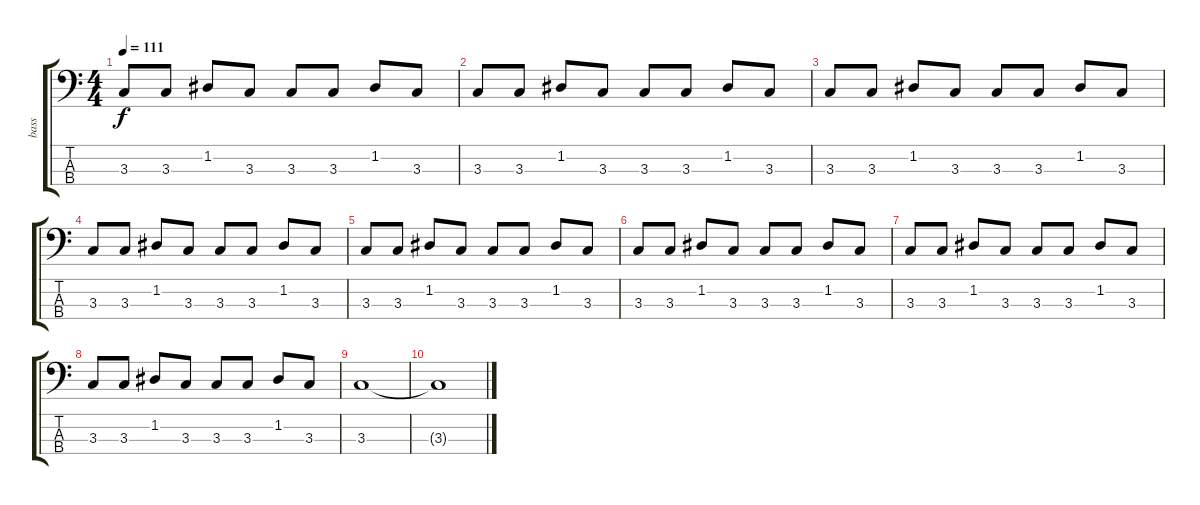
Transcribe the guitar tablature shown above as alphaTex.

\track ("bass " "bass ") {instrument electricguitarjazz}
\staff {score tabs}
\tuning (G2 D2 A1 E1) {hide}
\ts (4 4)
\tempo 111
\clef f4
\ks c
3.3.8{dy f} 3.3.8 1.2.8 3.3.8 3.3.8 3.3.8 1.2.8 3.3.8 |
3.3.8 3.3.8 1.2.8 3.3.8 3.3.8 3.3.8 1.2.8 3.3.8 |
3.3.8 3.3.8 1.2.8 3.3.8 3.3.8 3.3.8 1.2.8 3.3.8 |
3.3.8 3.3.8 1.2.8 3.3.8 3.3.8 3.3.8 1.2.8 3.3.8 |
3.3.8 3.3.8 1.2.8 3.3.8 3.3.8 3.3.8 1.2.8 3.3.8 |
3.3.8 3.3.8 1.2.8 3.3.8 3.3.8 3.3.8 1.2.8 3.3.8 |
3.3.8 3.3.8 1.2.8 3.3.8 3.3.8 3.3.8 1.2.8 3.3.8 |
3.3.8 3.3.8 1.2.8 3.3.8 3.3.8 3.3.8 1.2.8 3.3.8 |
3.3.1 |
3.3{t}.1
